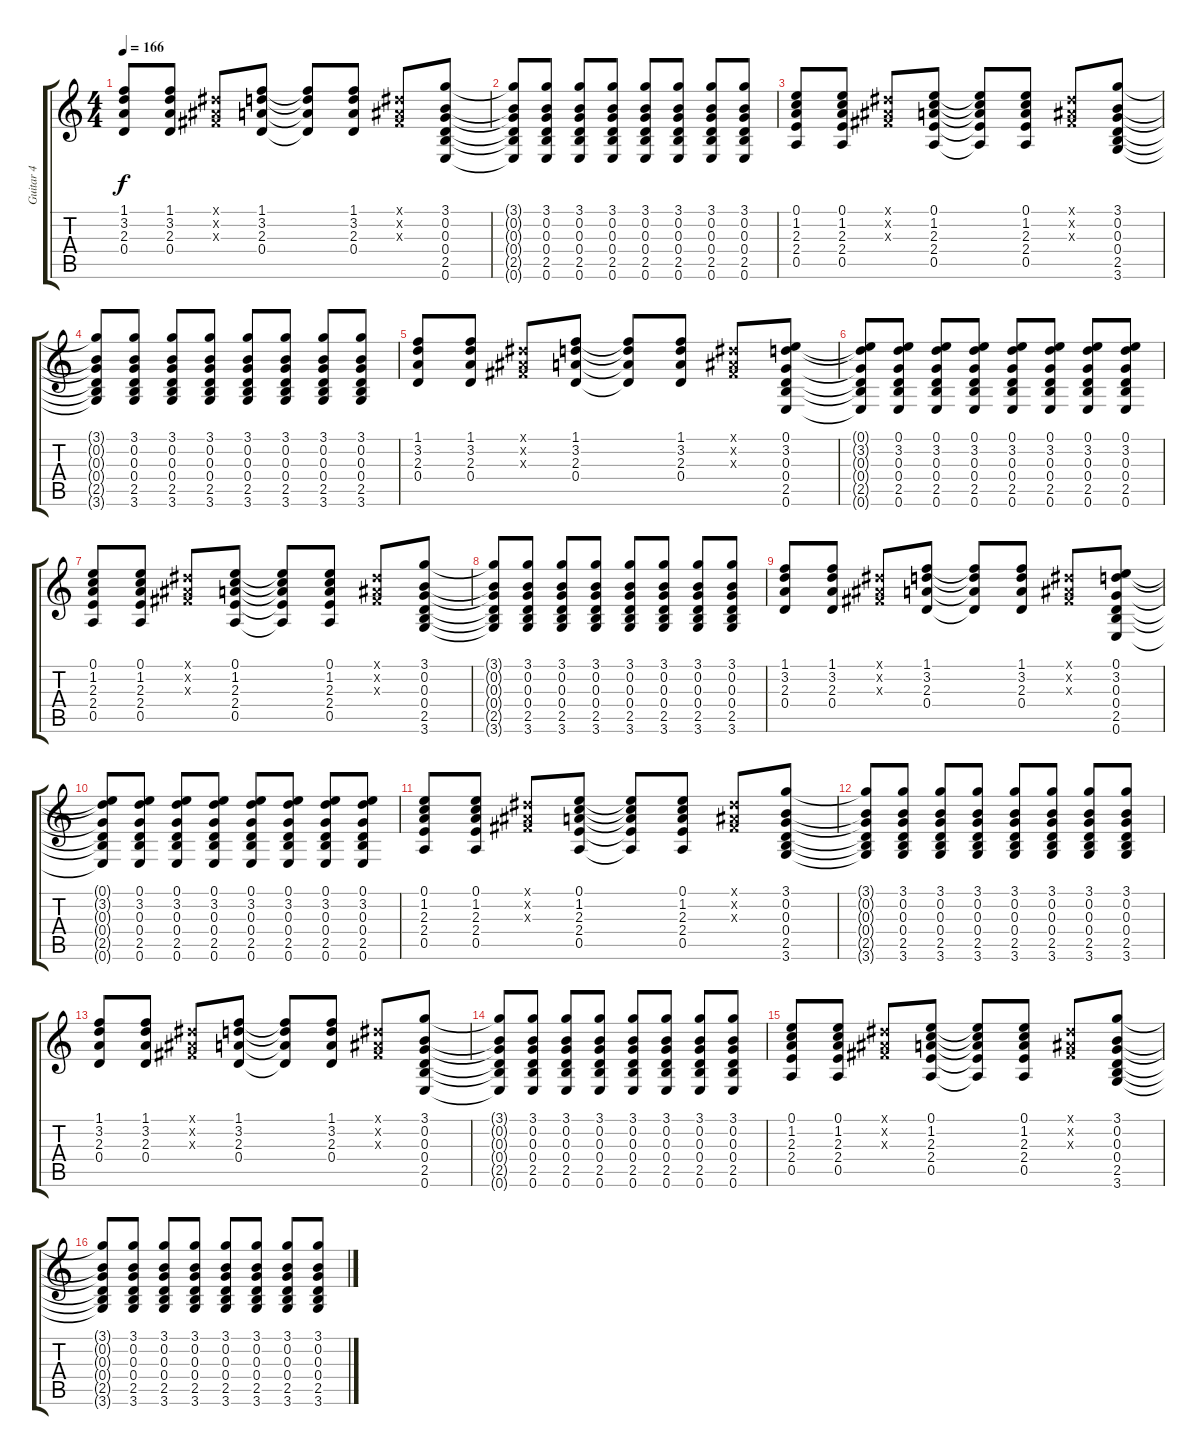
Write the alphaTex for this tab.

\track ("Guitar 4" "Guitar 4") {instrument acousticguitarnylon}
\staff {score tabs}
\tuning (E4 B3 G3 D3 A2 E2) {hide}
\ts (4 4)
\tempo 166
\clef g2
\ks c
(1.1 3.2 2.3 0.4).8{dy f} (1.1 3.2 2.3 0.4).8 (-1.1{x} -1.2{x} -1.3{x}).8 (1.1 3.2 2.3 0.4).8 (1.1{t} 3.2{t} 2.3{t} 0.4{t}).8 (1.1 3.2 2.3 0.4).8 (-1.1{x} -1.2{x} -1.3{x}).8 (3.1 0.2 0.3 0.4 2.5 0.6).8 |
(3.1{t} 0.2{t} 0.3{t} 0.4{t} 2.5{t} 0.6{t}).8 (3.1 0.2 0.3 0.4 2.5 0.6).8 (3.1 0.2 0.3 0.4 2.5 0.6).8 (3.1 0.2 0.3 0.4 2.5 0.6).8 (3.1 0.2 0.3 0.4 2.5 0.6).8 (3.1 0.2 0.3 0.4 2.5 0.6).8 (3.1 0.2 0.3 0.4 2.5 0.6).8 (3.1 0.2 0.3 0.4 2.5 0.6).8 |
(0.1 1.2 2.3 2.4 0.5).8 (0.1 1.2 2.3 2.4 0.5).8 (-1.1{x} -1.2{x} -1.3{x}).8 (0.1 1.2 2.3 2.4 0.5).8 (0.1{t} 1.2{t} 2.3{t} 2.4{t} 0.5{t}).8 (0.1 1.2 2.3 2.4 0.5).8 (-1.1{x} -1.2{x} -1.3{x}).8 (3.1 0.2 0.3 0.4 2.5 3.6).8 |
(3.1{t} 0.2{t} 0.3{t} 0.4{t} 2.5{t} 3.6{t}).8 (3.1 0.2 0.3 0.4 2.5 3.6).8 (3.1 0.2 0.3 0.4 2.5 3.6).8 (3.1 0.2 0.3 0.4 2.5 3.6).8 (3.1 0.2 0.3 0.4 2.5 3.6).8 (3.1 0.2 0.3 0.4 2.5 3.6).8 (3.1 0.2 0.3 0.4 2.5 3.6).8 (3.1 0.2 0.3 0.4 2.5 3.6).8 |
(1.1 3.2 2.3 0.4).8 (1.1 3.2 2.3 0.4).8 (-1.1{x} -1.2{x} -1.3{x}).8 (1.1 3.2 2.3 0.4).8 (1.1{t} 3.2{t} 2.3{t} 0.4{t}).8 (1.1 3.2 2.3 0.4).8 (-1.1{x} -1.2{x} -1.3{x}).8 (0.1 3.2 0.3 0.4 2.5 0.6).8 |
(0.1{t} 3.2{t} 0.3{t} 0.4{t} 2.5{t} 0.6{t}).8 (0.1 3.2 0.3 0.4 2.5 0.6).8 (0.1 3.2 0.3 0.4 2.5 0.6).8 (0.1 3.2 0.3 0.4 2.5 0.6).8 (0.1 3.2 0.3 0.4 2.5 0.6).8 (0.1 3.2 0.3 0.4 2.5 0.6).8 (0.1 3.2 0.3 0.4 2.5 0.6).8 (0.1 3.2 0.3 0.4 2.5 0.6).8 |
(0.1 1.2 2.3 2.4 0.5).8 (0.1 1.2 2.3 2.4 0.5).8 (-1.1{x} -1.2{x} -1.3{x}).8 (0.1 1.2 2.3 2.4 0.5).8 (0.1{t} 1.2{t} 2.3{t} 2.4{t} 0.5{t}).8 (0.1 1.2 2.3 2.4 0.5).8 (-1.1{x} -1.2{x} -1.3{x}).8 (3.1 0.2 0.3 0.4 2.5 3.6).8 |
(3.1{t} 0.2{t} 0.3{t} 0.4{t} 2.5{t} 3.6{t}).8 (3.1 0.2 0.3 0.4 2.5 3.6).8 (3.1 0.2 0.3 0.4 2.5 3.6).8 (3.1 0.2 0.3 0.4 2.5 3.6).8 (3.1 0.2 0.3 0.4 2.5 3.6).8 (3.1 0.2 0.3 0.4 2.5 3.6).8 (3.1 0.2 0.3 0.4 2.5 3.6).8 (3.1 0.2 0.3 0.4 2.5 3.6).8 |
(1.1 3.2 2.3 0.4).8 (1.1 3.2 2.3 0.4).8 (-1.1{x} -1.2{x} -1.3{x}).8 (1.1 3.2 2.3 0.4).8 (1.1{t} 3.2{t} 2.3{t} 0.4{t}).8 (1.1 3.2 2.3 0.4).8 (-1.1{x} -1.2{x} -1.3{x}).8 (0.1 3.2 0.3 0.4 2.5 0.6).8 |
(0.1{t} 3.2{t} 0.3{t} 0.4{t} 2.5{t} 0.6{t}).8 (0.1 3.2 0.3 0.4 2.5 0.6).8 (0.1 3.2 0.3 0.4 2.5 0.6).8 (0.1 3.2 0.3 0.4 2.5 0.6).8 (0.1 3.2 0.3 0.4 2.5 0.6).8 (0.1 3.2 0.3 0.4 2.5 0.6).8 (0.1 3.2 0.3 0.4 2.5 0.6).8 (0.1 3.2 0.3 0.4 2.5 0.6).8 |
(0.1 1.2 2.3 2.4 0.5).8 (0.1 1.2 2.3 2.4 0.5).8 (-1.1{x} -1.2{x} -1.3{x}).8 (0.1 1.2 2.3 2.4 0.5).8 (0.1{t} 1.2{t} 2.3{t} 2.4{t} 0.5{t}).8 (0.1 1.2 2.3 2.4 0.5).8 (-1.1{x} -1.2{x} -1.3{x}).8 (3.1 0.2 0.3 0.4 2.5 3.6).8 |
(3.1{t} 0.2{t} 0.3{t} 0.4{t} 2.5{t} 3.6{t}).8 (3.1 0.2 0.3 0.4 2.5 3.6).8 (3.1 0.2 0.3 0.4 2.5 3.6).8 (3.1 0.2 0.3 0.4 2.5 3.6).8 (3.1 0.2 0.3 0.4 2.5 3.6).8 (3.1 0.2 0.3 0.4 2.5 3.6).8 (3.1 0.2 0.3 0.4 2.5 3.6).8 (3.1 0.2 0.3 0.4 2.5 3.6).8 |
(1.1 3.2 2.3 0.4).8 (1.1 3.2 2.3 0.4).8 (-1.1{x} -1.2{x} -1.3{x}).8 (1.1 3.2 2.3 0.4).8 (1.1{t} 3.2{t} 2.3{t} 0.4{t}).8 (1.1 3.2 2.3 0.4).8 (-1.1{x} -1.2{x} -1.3{x}).8 (3.1 0.2 0.3 0.4 2.5 0.6).8 |
(3.1{t} 0.2{t} 0.3{t} 0.4{t} 2.5{t} 0.6{t}).8 (3.1 0.2 0.3 0.4 2.5 0.6).8 (3.1 0.2 0.3 0.4 2.5 0.6).8 (3.1 0.2 0.3 0.4 2.5 0.6).8 (3.1 0.2 0.3 0.4 2.5 0.6).8 (3.1 0.2 0.3 0.4 2.5 0.6).8 (3.1 0.2 0.3 0.4 2.5 0.6).8 (3.1 0.2 0.3 0.4 2.5 0.6).8 |
(0.1 1.2 2.3 2.4 0.5).8 (0.1 1.2 2.3 2.4 0.5).8 (-1.1{x} -1.2{x} -1.3{x}).8 (0.1 1.2 2.3 2.4 0.5).8 (0.1{t} 1.2{t} 2.3{t} 2.4{t} 0.5{t}).8 (0.1 1.2 2.3 2.4 0.5).8 (-1.1{x} -1.2{x} -1.3{x}).8 (3.1 0.2 0.3 0.4 2.5 3.6).8 |
(3.1{t} 0.2{t} 0.3{t} 0.4{t} 2.5{t} 3.6{t}).8 (3.1 0.2 0.3 0.4 2.5 3.6).8 (3.1 0.2 0.3 0.4 2.5 3.6).8 (3.1 0.2 0.3 0.4 2.5 3.6).8 (3.1 0.2 0.3 0.4 2.5 3.6).8 (3.1 0.2 0.3 0.4 2.5 3.6).8 (3.1 0.2 0.3 0.4 2.5 3.6).8 (3.1 0.2 0.3 0.4 2.5 3.6).8
